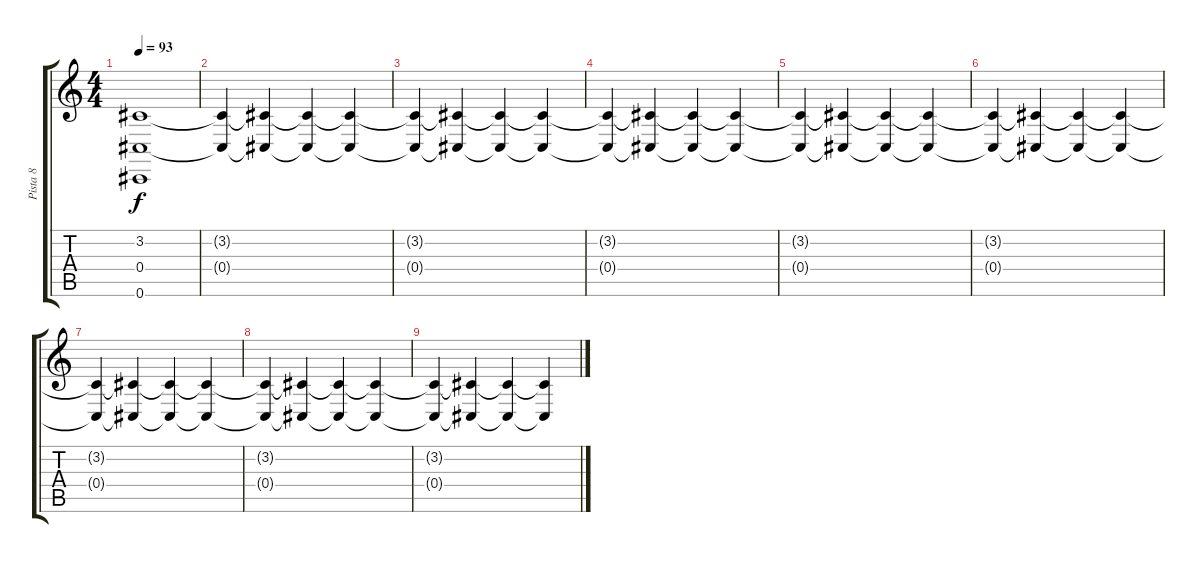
\track ("Pista 8" "Pista 8") {instrument synthstrings2}
\staff {score tabs}
\tuning (Eb4 Bb3 Gb3 Db3 Ab2 Db2) {hide}
\ts (4 4)
\tempo 93
\clef g2
\ks c
(3.2{t} 0.4{t} 0.6{t}).1{dy f} |
(3.2{t} 0.4{t}).4 (3.2{t} 0.4{t}).4 (3.2{t} 0.4{t}).4 (3.2{t} 0.4{t}).4 |
(3.2{t} 0.4{t}).4 (3.2{t} 0.4{t}).4 (3.2{t} 0.4{t}).4 (3.2{t} 0.4{t}).4 |
(3.2{t} 0.4{t}).4 (3.2{t} 0.4{t}).4 (3.2{t} 0.4{t}).4 (3.2{t} 0.4{t}).4 |
(3.2{t} 0.4{t}).4 (3.2{t} 0.4{t}).4 (3.2{t} 0.4{t}).4 (3.2{t} 0.4{t}).4 |
(3.2{t} 0.4{t}).4 (3.2{t} 0.4{t}).4 (3.2{t} 0.4{t}).4 (3.2{t} 0.4{t}).4 |
(3.2{t} 0.4{t}).4 (3.2{t} 0.4{t}).4 (3.2{t} 0.4{t}).4 (3.2{t} 0.4{t}).4 |
(3.2{t} 0.4{t}).4 (3.2{t} 0.4{t}).4 (3.2{t} 0.4{t}).4 (3.2{t} 0.4{t}).4 |
(3.2{t} 0.4{t}).4 (3.2{t} 0.4{t}).4 (3.2{t} 0.4{t}).4 (3.2{t} 0.4{t}).4
